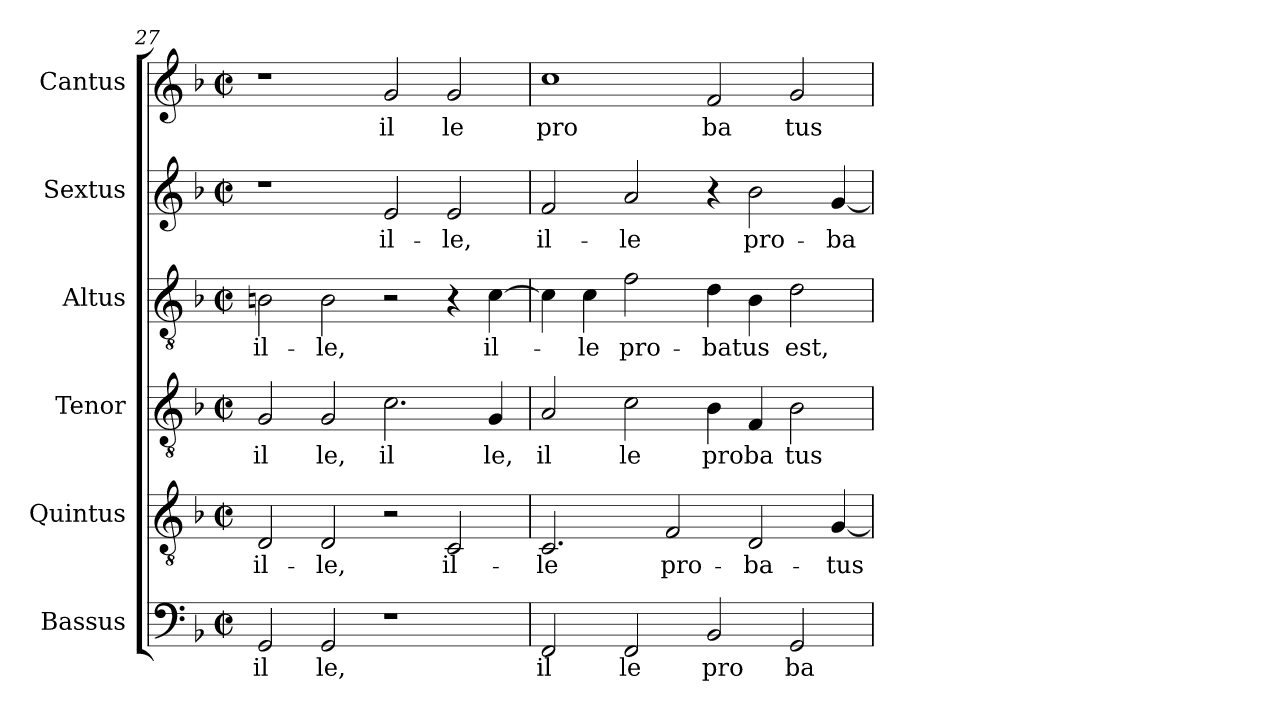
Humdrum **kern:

**kern	**text	**kern	**text	**kern	**text	**kern	**text	**kern	**text	**kern	**text
*part6	*part6	*part5	*part5	*part4	*part4	*part3	*part3	*part2	*part2	*part1	*part1
*staff6	*staff6	*staff5	*staff5	*staff4	*staff4	*staff3	*staff3	*staff2	*staff2	*staff1	*staff1
*I"Bassus	*	*I"Quintus	*	*I"Tenor	*	*I"Altus	*	*I"Sextus	*	*I"Cantus	*
*clefF4	*	*clefGv2	*	*clefGv2	*	*clefGv2	*	*clefG2	*	*clefG2	*
*k[b-]	*	*k[b-]	*	*k[b-]	*	*k[b-]	*	*k[b-]	*	*k[b-]	*
*F:	*	*F:	*	*F:	*	*F:	*	*F:	*	*F:	*
*M2/2	*	*M2/2	*	*M2/2	*	*M2/2	*	*M2/2	*	*M2/2	*
*met(c|)	*	*met(c|)	*	*met(c|)	*	*met(c|)	*	*met(c|)	*	*met(c|)	*
=27	=27	=27	=27	=27	=27	=27	=27	=27	=27	=27	=27
!	!LO:LY:b:cj	!	!LO:LY:b:cj	!	!LO:LY:b:cj	!	!LO:LY:b:cj	!	!	!	!
2GG/	il	2D/	il-	2G/	il	2Bn\	il-	1r	.	1r	.
!	!LO:LY:b:cj	!	!LO:LY:b:cj	!	!LO:LY:b:cj	!	!LO:LY:b:cj	!	!	!	!
2GG/	le,	2D/	-le,	2G/	le,	2B\	-le,	.	.	.	.
!	!	!	!	!	!LO:LY:b:cj	!	!	!	!LO:LY:b:cj	!	!LO:LY:b:cj
1r	.	2r	.	2.c\	il	2r	.	2e/	il-	2g/	il
!	!	!	!LO:LY:b:cj	!	!	!	!	!	!LO:LY:b:cj	!	!LO:LY:b:cj
.	.	2C/	il-	.	.	4r	.	2e/	-le,	2g/	le
!	!	!	!	!	!LO:LY:b:cj	!	!LO:LY:b:cj	!	!	!	!
.	.	.	.	4G/	le,	[>4c\	il-	.	.	.	.
=28	=28	=28	=28	=28	=28	=28	=28	=28	=28	=28	=28
!	!LO:LY:b:cj	!	!LO:LY:b:cj	!	!LO:LY:b:cj	!	!	!	!LO:LY:b:cj	!	!LO:LY:b:cj
2FF/	il	2.C/	-le	2A/	il	4c\]	.	2f/	il-	1cc	pro
!	!	!	!	!	!	!	!LO:LY:b:cj	!	!	!	!
.	.	.	.	.	.	4c\	-le	.	.	.	.
!	!LO:LY:b:cj	!	!	!	!LO:LY:b:cj	!	!LO:LY:b:cj	!	!LO:LY:b:cj	!	!
2FF/	le	.	.	2c\	le	2f\	pro-	2a/	-le	.	.
!	!	!	!LO:LY:b:cj	!	!	!	!	!	!	!	!
.	.	2F/	pro-	.	.	.	.	.	.	.	.
!	!LO:LY:b:cj	!	!	!	!LO:LY:b:cj	!	!LO:LY:b	!	!	!	!LO:LY:b:cj
2BB-/	pro	.	.	4B-\	proba	4d\	-batus	4r	.	2f/	ba
!	!	!	!LO:LY:b:cj	!	!	!	!	!	!LO:LY:b:cj	!	!
.	.	2D/	-ba-	4F/	.	4B-\	.	2b-\	pro-	.	.
!	!LO:LY:b:cj	!	!	!	!LO:LY:b:cj	!	!LO:LY:b:cj	!	!	!	!LO:LY:b:cj
2GG/	ba	.	.	2B-\	tus	2d\	est,	.	.	2g/	tus
!	!	!	!LO:LY:b	!	!	!	!	!	!LO:LY:b:cj	!	!
.	.	[<4G/	-tus	.	.	.	.	[<4g/	-ba-	.	.
=	=	=	=	=	=	=	=	=	=	=	=
*-	*-	*-	*-	*-	*-	*-	*-	*-	*-	*-	*-
